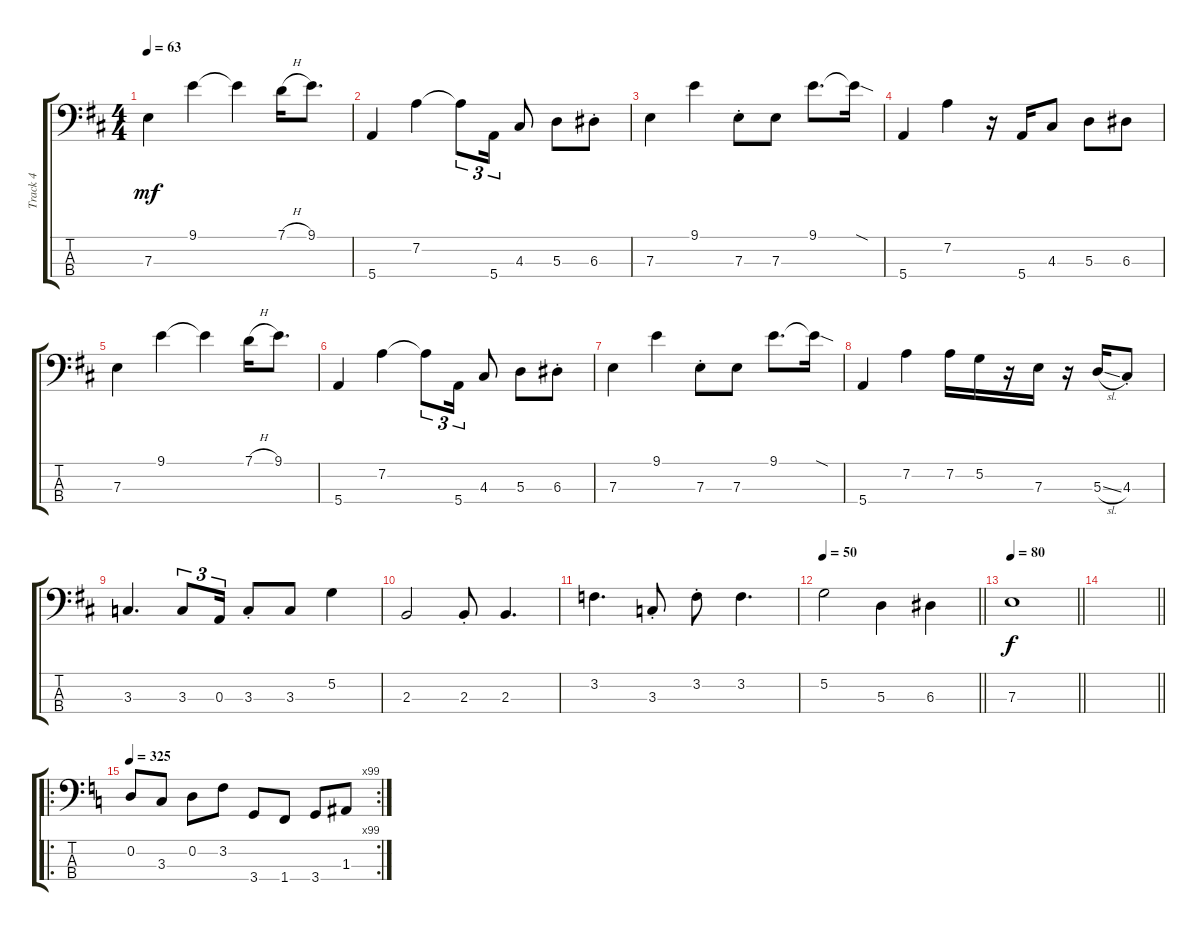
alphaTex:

\track ("Track 4" "Track 4") {instrument electricbassfinger}
\staff {score tabs}
\tuning (G2 D2 A1 E1) {hide}
\ts (4 4)
\tempo 63
\clef f4
\ks d
7.3.4{dy mf} 9.1.4 9.1{t}.4 7.1{h}.16 9.1.8{d} |
5.4.4 7.2.4 7.2{t}.8{tu (3 2)} 5.4.16{tu (3 2)} 4.3.8 5.3.8 6.3{st}.8 |
7.3.4 9.1.4 7.3{st}.8 7.3.8 9.1.8{d} 9.1{sod t}.16 |
5.4.4 7.2.4 r.16 5.4.16 4.3.8 5.3.8 6.3.8 |
7.3.4 9.1.4 9.1{t}.4 7.1{h}.16 9.1.8{d} |
5.4.4 7.2.4 7.2{t}.8{tu (3 2)} 5.4.16{tu (3 2)} 4.3.8 5.3.8 6.3{st}.8 |
7.3.4 9.1.4 7.3{st}.8 7.3.8 9.1.8{d} 9.1{sod t}.16 |
5.4.4 7.2.4 7.2.16 5.2.16 r.16 7.3.16 r.16 5.3{sl}.16 4.3{st}.8 |
3.3.4{d} 3.3.8{tu (3 2)} 0.3.16{tu (3 2)} 3.3{st}.8 3.3.8 5.2.4 |
2.3.2 2.3{st}.8 2.3.4{d} |
3.2.4{d} 3.3{st}.8 3.2{st}.8 3.2.4{d} |
\tempo 50
\barLineRight lightlight
5.2.2 5.3.4 6.3.4 |
\tempo 80
\barLineRight lightlight
7.3.1{dy f volume 0} |
\barLineRight lightlight
|
\ro
\rc 99
\tempo 325
\ks c
0.2.8{instrument lead8bassandlead} 3.3.8 0.2.8 3.2.8 3.4.8 1.4.8 3.4.8 1.3.8
